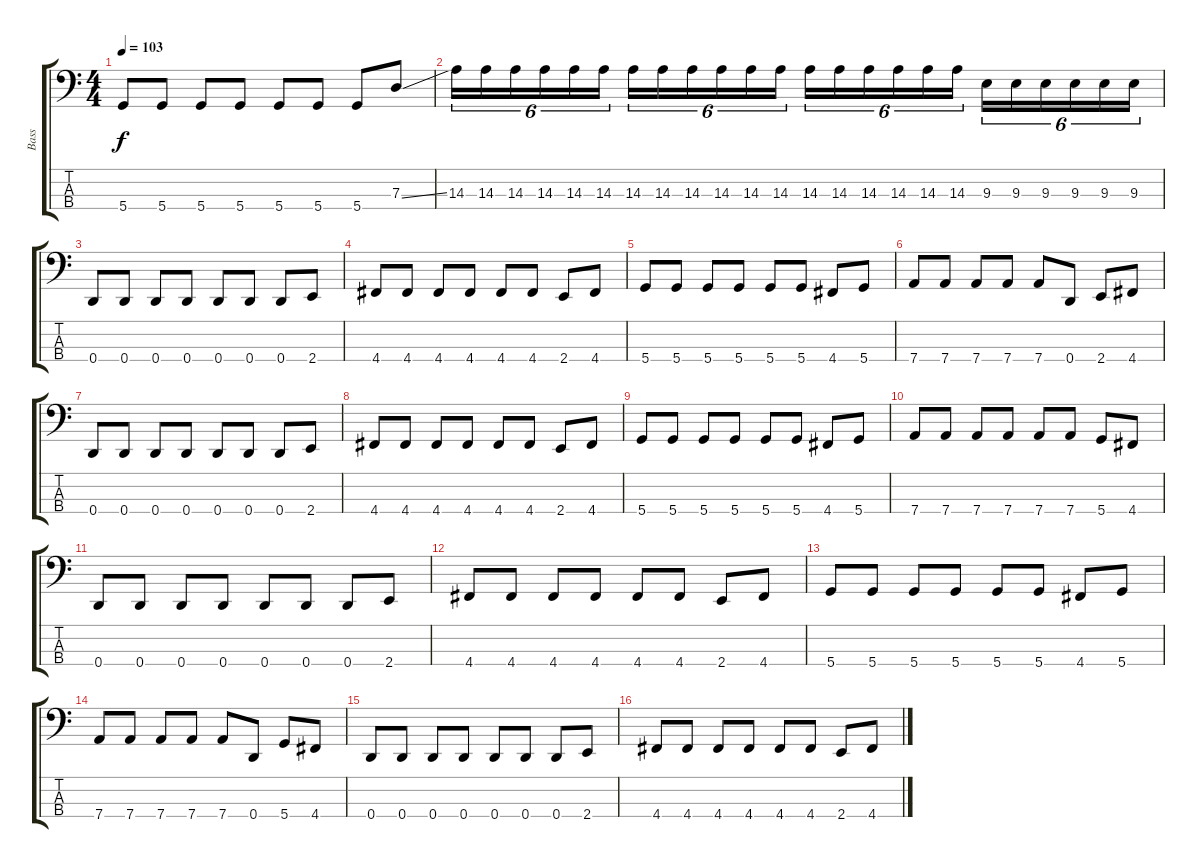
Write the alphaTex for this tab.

\track ("Bass" "Bass") {instrument electricbassfinger}
\staff {score tabs}
\tuning (D2 C2 G1 D1) {hide}
\ts (4 4)
\tempo 103
\clef f4
\ks c
5.4.8{dy f} 5.4.8 5.4.8 5.4.8 5.4.8 5.4.8 5.4.8 7.3{ss}.8 |
14.3.16{tu (6 4)} 14.3.16{tu (6 4)} 14.3.16{tu (6 4)} 14.3.16{tu (6 4)} 14.3.16{tu (6 4)} 14.3.16{tu (6 4)} 14.3.16{tu (6 4)} 14.3.16{tu (6 4)} 14.3.16{tu (6 4)} 14.3.16{tu (6 4)} 14.3.16{tu (6 4)} 14.3.16{tu (6 4)} 14.3.16{tu (6 4)} 14.3.16{tu (6 4)} 14.3.16{tu (6 4)} 14.3.16{tu (6 4)} 14.3.16{tu (6 4)} 14.3.16{tu (6 4)} 9.3.16{tu (6 4)} 9.3.16{tu (6 4)} 9.3.16{tu (6 4)} 9.3.16{tu (6 4)} 9.3.16{tu (6 4)} 9.3.16{tu (6 4)} |
0.4.8 0.4.8 0.4.8 0.4.8 0.4.8 0.4.8 0.4.8 2.4.8 |
4.4.8 4.4.8 4.4.8 4.4.8 4.4.8 4.4.8 2.4.8 4.4.8 |
5.4.8 5.4.8 5.4.8 5.4.8 5.4.8 5.4.8 4.4.8 5.4.8 |
7.4.8 7.4.8 7.4.8 7.4.8 7.4.8 0.4.8 2.4.8 4.4.8 |
0.4.8 0.4.8 0.4.8 0.4.8 0.4.8 0.4.8 0.4.8 2.4.8 |
4.4.8 4.4.8 4.4.8 4.4.8 4.4.8 4.4.8 2.4.8 4.4.8 |
5.4.8 5.4.8 5.4.8 5.4.8 5.4.8 5.4.8 4.4.8 5.4.8 |
7.4.8 7.4.8 7.4.8 7.4.8 7.4.8 7.4.8 5.4.8 4.4.8 |
0.4.8 0.4.8 0.4.8 0.4.8 0.4.8 0.4.8 0.4.8 2.4.8 |
4.4.8 4.4.8 4.4.8 4.4.8 4.4.8 4.4.8 2.4.8 4.4.8 |
5.4.8 5.4.8 5.4.8 5.4.8 5.4.8 5.4.8 4.4.8 5.4.8 |
7.4.8 7.4.8 7.4.8 7.4.8 7.4.8 0.4.8 5.4.8 4.4.8 |
0.4.8 0.4.8 0.4.8 0.4.8 0.4.8 0.4.8 0.4.8 2.4.8 |
4.4.8 4.4.8 4.4.8 4.4.8 4.4.8 4.4.8 2.4.8 4.4.8
